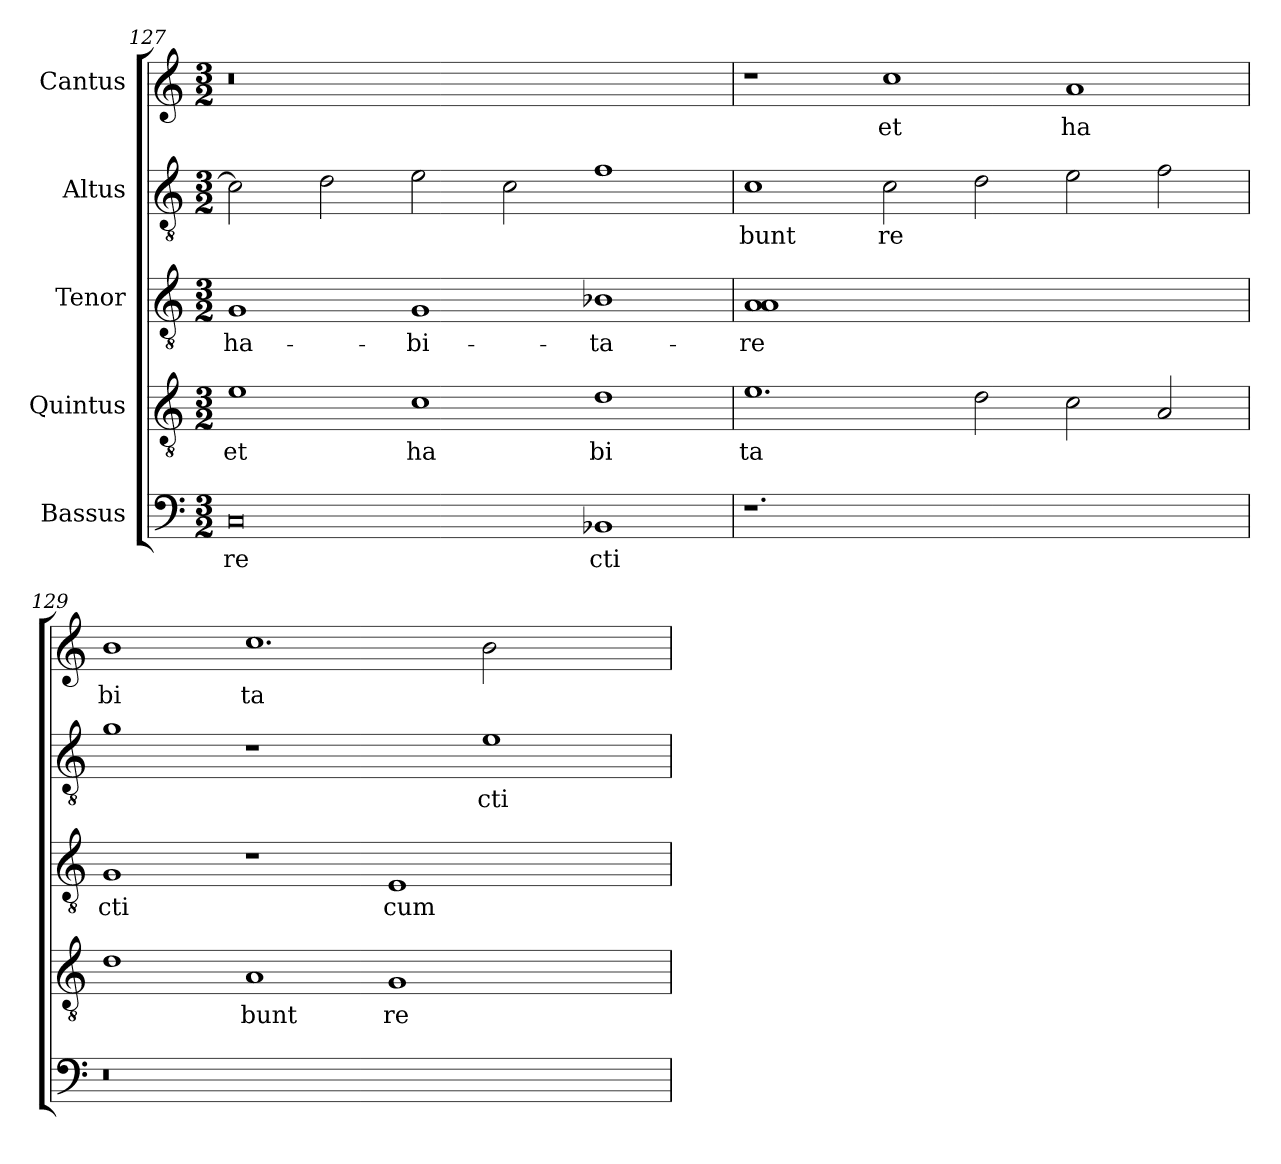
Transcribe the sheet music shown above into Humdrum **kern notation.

**kern	**text	**kern	**text	**kern	**text	**kern	**text	**kern	**text
*part5	*part5	*part4	*part4	*part3	*part3	*part2	*part2	*part1	*part1
*staff5	*staff5	*staff4	*staff4	*staff3	*staff3	*staff2	*staff2	*staff1	*staff1
*I"Bassus	*	*I"Quintus	*	*I"Tenor	*	*I"Altus	*	*I"Cantus	*
*clefF4	*	*clefGv2	*	*clefGv2	*	*clefGv2	*	*clefG2	*
*	*	*k[]	*	*	*	*	*	*k[]	*
*	*	*C:	*	*	*	*	*	*C:	*
*M3/2	*	*M3/2	*	*M3/2	*	*M3/2	*	*M3/2	*
=127	=127	=127	=127	=127	=127	=127	=127	=127	=127
!	!LO:LY:b:cj	!	!LO:LY:b:cj	!	!LO:LY:b:cj	!	!	!	!
0C	re	1e	et	1G	ha-	2c\]	.	0.r	.
.	.	.	.	.	.	2d\	.	.	.
!	!	!	!LO:LY:b:cj	!	!LO:LY:b:cj	!	!	!	!
.	.	1c	ha	1G	-bi-	2e\	.	.	.
.	.	.	.	.	.	2c\	.	.	.
!	!LO:LY:b:cj	!	!LO:LY:b:cj	!	!LO:LY:b:cj	!	!	!	!
1BB-X	cti	1d	bi	1B-X	-ta-	1f	.	.	.
!!LO:LB:g=z
=128	=128	=128	=128	=128	=128	=128	=128	=128	=128
!	!	!	!LO:LY:b:cj	!	!LO:LY:b:cj	!	!LO:LY:b:cj	!	!
1.r	.	1.e	ta	1A 1A	re	1c	bunt	1r	.
!	!	!	!	!	!	!	!LO:LY:b:cj	!	!LO:LY:b:cj
.	.	.	.	0ryy	.	2c\	re	1cc	et
1.ryy	.	2d\	.	.	.	2d\	.	.	.
!	!	!	!	!	!	!	!	!	!LO:LY:b:cj
.	.	2c\	.	.	.	2e\	.	1a	ha
.	.	2A/	.	.	.	2f\	.	.	.
=129	=129	=129	=129	=129	=129	=129	=129	=129	=129
!	!	!	!	!	!LO:LY:b:cj	!	!	!	!LO:LY:b:cj
0.r	.	1d	.	1G	cti	1g	.	1b	bi
!	!	!	!LO:LY:b:cj	!	!	!LO:N:vis=1	!	!	!LO:LY:b:cj
.	.	1A	bunt	1r	.	1.r	.	1.cc	ta
!	!	!	!LO:LY:b:cj	!	!LO:LY:b:cj	!	!	!	!
.	.	1G	re	1E	cum	.	.	.	.
!	!	!	!	!	!	!	!LO:LY:b:cj	!	!
.	.	.	.	.	.	1e	cti	2b\	.
2ryy	.	2ryy	.	2ryy	.	.	.	2ryy	.
=	=	=	=	=	=	=	=	=	=
*-	*-	*-	*-	*-	*-	*-	*-	*-	*-
